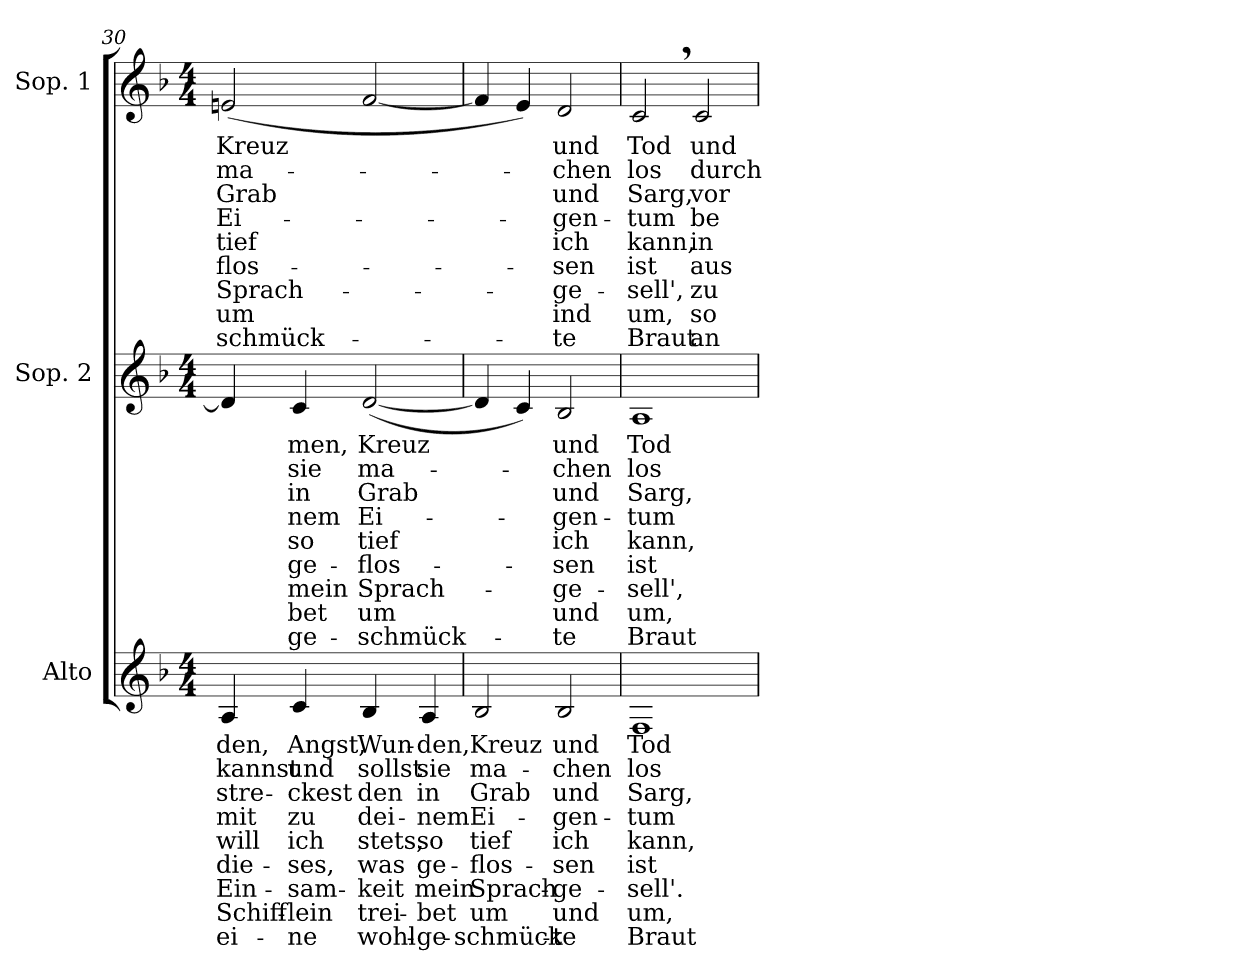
**kern	**text	**text	**text	**text	**text	**text	**text	**text	**text	**kern	**text	**text	**text	**text	**text	**text	**text	**text	**text	**kern	**text	**text	**text	**text	**text	**text	**text	**text	**text
*part3	*part3	*part3	*part3	*part3	*part3	*part3	*part3	*part3	*part3	*part2	*part2	*part2	*part2	*part2	*part2	*part2	*part2	*part2	*part2	*part1	*part1	*part1	*part1	*part1	*part1	*part1	*part1	*part1	*part1
*staff3	*staff3	*staff3	*staff3	*staff3	*staff3	*staff3	*staff3	*staff3	*staff3	*staff2	*staff2	*staff2	*staff2	*staff2	*staff2	*staff2	*staff2	*staff2	*staff2	*staff1	*staff1	*staff1	*staff1	*staff1	*staff1	*staff1	*staff1	*staff1	*staff1
*I"Alto	*	*	*	*	*	*	*	*	*	*I"Sop. 2	*	*	*	*	*	*	*	*	*	*I"Sop. 1	*	*	*	*	*	*	*	*	*
*clefG2	*	*	*	*	*	*	*	*	*	*clefG2	*	*	*	*	*	*	*	*	*	*clefG2	*	*	*	*	*	*	*	*	*
*k[b-]	*	*	*	*	*	*	*	*	*	*k[b-]	*	*	*	*	*	*	*	*	*	*k[b-]	*	*	*	*	*	*	*	*	*
*F:	*	*	*	*	*	*	*	*	*	*F:	*	*	*	*	*	*	*	*	*	*F:	*	*	*	*	*	*	*	*	*
*M4/4	*	*	*	*	*	*	*	*	*	*M4/4	*	*	*	*	*	*	*	*	*	*M4/4	*	*	*	*	*	*	*	*	*
=30	=30	=30	=30	=30	=30	=30	=30	=30	=30	=30	=30	=30	=30	=30	=30	=30	=30	=30	=30	=30	=30	=30	=30	=30	=30	=30	=30	=30	=30
!	!LO:LY:b	!LO:LY:b	!LO:LY:b	!LO:LY:b	!LO:LY:b	!LO:LY:b	!LO:LY:b	!LO:LY:b	!LO:LY:b	!	!	!	!	!	!	!	!	!	!	!	!	!	!	!	!	!	!	!	!
!	!	!	!	!	!	!	!	!	!	!	!	!	!	!	!	!	!	!	!	!	!LO:LY:b	!LO:LY:b	!LO:LY:b	!LO:LY:b	!LO:LY:b	!LO:LY:b	!LO:LY:b	!LO:LY:b	!LO:LY:b
4A/	-den,	kannst	stre-	-mit	will	die-	Ein-	Schiff-	ei-	4d/]	.	.	.	.	.	.	.	.	.	(<2en/	Kreuz	ma-	Grab	Ei-	tief	-flos-	Sprach-	um	-schmück-
!	!LO:LY:b	!LO:LY:b	!LO:LY:b	!LO:LY:b	!LO:LY:b	!LO:LY:b	!LO:LY:b	!LO:LY:b	!LO:LY:b	!	!	!	!	!	!	!	!	!	!	!	!	!	!	!	!	!	!	!	!
!	!	!	!	!	!	!	!	!	!	!	!LO:LY:b	!LO:LY:b	!LO:LY:b	!LO:LY:b	!LO:LY:b	!LO:LY:b	!LO:LY:b	!LO:LY:b	!LO:LY:b	!	!	!	!	!	!	!	!	!	!
4c/	Angst,	und	-ckest	zu	ich	-ses,	-sam-	-lein	-ne	4c/	-men,	sie	in	-nem	so	ge-	mein	-bet	-ge-	.	.	.	.	.	.	.	.	.	.
!	!LO:LY:b	!LO:LY:b	!LO:LY:b	!LO:LY:b	!LO:LY:b	!LO:LY:b	!LO:LY:b	!LO:LY:b	!LO:LY:b	!	!	!	!	!	!	!	!	!	!	!	!	!	!	!	!	!	!	!	!
!	!	!	!	!	!	!	!	!	!	!	!LO:LY:b	!LO:LY:b	!LO:LY:b	!LO:LY:b	!LO:LY:b	!LO:LY:b	!LO:LY:b	!LO:LY:b	!LO:LY:b	!	!	!	!	!	!	!	!	!	!
4B-/	Wun-	sollst	den	dei-	stets,	was	-keit	trei-	wohl-	(<[2d/	Kreuz	ma-	Grab	Ei-	tief	-flos-	Sprach-	um	-schmück-	[2f/	.	.	.	.	.	.	.	.	.
!	!LO:LY:b	!LO:LY:b	!LO:LY:b	!LO:LY:b	!LO:LY:b	!LO:LY:b	!LO:LY:b	!LO:LY:b	!LO:LY:b	!	!	!	!	!	!	!	!	!	!	!	!	!	!	!	!	!	!	!	!
4A/	-den,	sie	in	-nem	so	ge-	mein	-bet	-ge-	.	.	.	.	.	.	.	.	.	.	.	.	.	.	.	.	.	.	.	.
!!LO:PB:g=z
=31	=31	=31	=31	=31	=31	=31	=31	=31	=31	=31	=31	=31	=31	=31	=31	=31	=31	=31	=31	=31	=31	=31	=31	=31	=31	=31	=31	=31	=31
!	!LO:LY:b	!LO:LY:b	!LO:LY:b	!LO:LY:b	!LO:LY:b	!LO:LY:b	!LO:LY:b	!LO:LY:b	!LO:LY:b	!	!	!	!	!	!	!	!	!	!	!	!	!	!	!	!	!	!	!	!
2B-/	Kreuz	ma-	Grab	Ei-	tief	-flos-	Sprach-	um	-schmück-	4d/]	.	.	.	.	.	.	.	.	.	4f/]	.	.	.	.	.	.	.	.	.
.	.	.	.	.	.	.	.	.	.	4c/)	.	.	.	.	.	.	.	.	.	4e/)	.	.	.	.	.	.	.	.	.
!	!LO:LY:b	!LO:LY:b	!LO:LY:b	!LO:LY:b	!LO:LY:b	!LO:LY:b	!LO:LY:b	!LO:LY:b	!LO:LY:b	!	!	!	!	!	!	!	!	!	!	!	!	!	!	!	!	!	!	!	!
!	!	!	!	!	!	!	!	!	!	!	!LO:LY:b	!LO:LY:b	!LO:LY:b	!LO:LY:b	!LO:LY:b	!LO:LY:b	!LO:LY:b	!LO:LY:b	!LO:LY:b	!	!	!	!	!	!	!	!	!	!
!	!	!	!	!	!	!	!	!	!	!	!	!	!	!	!	!	!	!	!	!	!LO:LY:b	!LO:LY:b	!LO:LY:b	!LO:LY:b	!LO:LY:b	!LO:LY:b	!LO:LY:b	!LO:LY:b	!LO:LY:b
2B-/	und	-chen	und	-gen-	ich	-sen	-ge-	und	-te	2B-/	und	-chen	und	-gen-	ich	-sen	-ge-	und	-te	2d/	und	-chen	und	-gen-	ich	-sen	-ge-	ind	-te
=32	=32	=32	=32	=32	=32	=32	=32	=32	=32	=32	=32	=32	=32	=32	=32	=32	=32	=32	=32	=32	=32	=32	=32	=32	=32	=32	=32	=32	=32
!	!LO:LY:b	!LO:LY:b	!LO:LY:b	!LO:LY:b	!LO:LY:b	!LO:LY:b	!LO:LY:b	!LO:LY:b	!LO:LY:b	!	!	!	!	!	!	!	!	!	!	!	!	!	!	!	!	!	!	!	!
!	!	!	!	!	!	!	!	!	!	!	!LO:LY:b	!LO:LY:b	!LO:LY:b	!LO:LY:b	!LO:LY:b	!LO:LY:b	!LO:LY:b	!LO:LY:b	!LO:LY:b	!	!	!	!	!	!	!	!	!	!
!	!	!	!	!	!	!	!	!	!	!	!	!	!	!	!	!	!	!	!	!	!LO:LY:b	!LO:LY:b	!LO:LY:b	!LO:LY:b	!LO:LY:b	!LO:LY:b	!LO:LY:b	!LO:LY:b	!LO:LY:b
1F	Tod	los	Sarg,	-tum	kann,	ist	-sell'.	um,	Braut	1A	Tod	los	Sarg,	-tum	kann,	ist	-sell',	um,	Braut	2c,>/	Tod	los	Sarg,	-tum	kann,	ist	-sell',	um,	Braut
!	!	!	!	!	!	!	!	!	!	!	!	!	!	!	!	!	!	!	!	!	!LO:LY:b	!LO:LY:b	!LO:LY:b	!LO:LY:b	!LO:LY:b	!LO:LY:b	!LO:LY:b	!LO:LY:b	!LO:LY:b
.	.	.	.	.	.	.	.	.	.	.	.	.	.	.	.	.	.	.	.	2c/	und	durch	vor	be-	in	aus	zu	so	an
=	=	=	=	=	=	=	=	=	=	=	=	=	=	=	=	=	=	=	=	=	=	=	=	=	=	=	=	=	=
*-	*-	*-	*-	*-	*-	*-	*-	*-	*-	*-	*-	*-	*-	*-	*-	*-	*-	*-	*-	*-	*-	*-	*-	*-	*-	*-	*-	*-	*-
